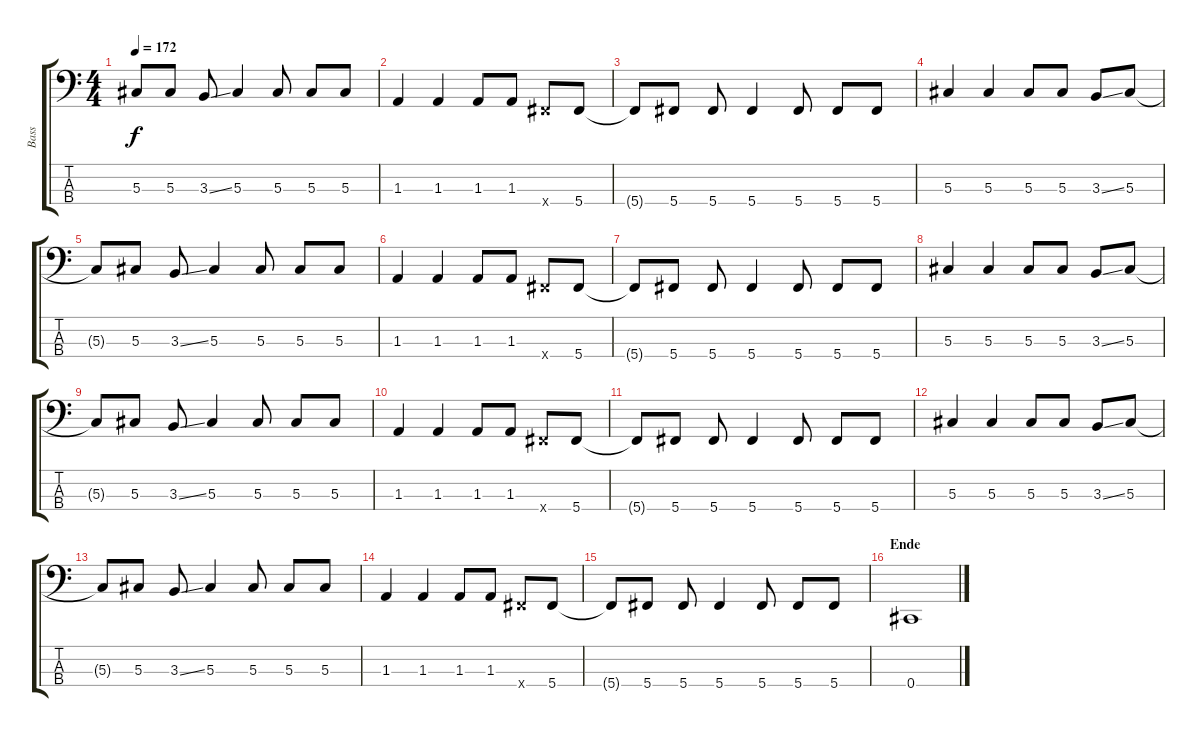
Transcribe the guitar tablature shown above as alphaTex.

\track ("Bass" "Bass") {instrument electricbasspick}
\staff {score tabs}
\tuning (Gb2 Db2 Ab1 Db1) {hide}
\ts (4 4)
\tempo 172
\clef f4
\ks c
5.3{t}.8{dy f} 5.3.8 3.3{ss}.8 5.3.4 5.3.8 5.3.8 5.3.8 |
1.3.4 1.3.4 1.3.8 1.3.8 5.4{x}.8 5.4.8 |
5.4{t}.8 5.4.8 5.4.8 5.4.4 5.4.8 5.4.8 5.4.8 |
5.3.4 5.3.4 5.3.8 5.3.8 3.3{ss}.8 5.3.8 |
5.3{t}.8 5.3.8 3.3{ss}.8 5.3.4 5.3.8 5.3.8 5.3.8 |
1.3.4 1.3.4 1.3.8 1.3.8 5.4{x}.8 5.4.8 |
5.4{t}.8 5.4.8 5.4.8 5.4.4 5.4.8 5.4.8 5.4.8 |
5.3.4 5.3.4 5.3.8 5.3.8 3.3{ss}.8 5.3.8 |
5.3{t}.8 5.3.8 3.3{ss}.8 5.3.4 5.3.8 5.3.8 5.3.8 |
1.3.4 1.3.4 1.3.8 1.3.8 5.4{x}.8 5.4.8 |
5.4{t}.8 5.4.8 5.4.8 5.4.4 5.4.8 5.4.8 5.4.8 |
5.3.4 5.3.4 5.3.8 5.3.8 3.3{ss}.8 5.3.8 |
5.3{t}.8 5.3.8 3.3{ss}.8 5.3.4 5.3.8 5.3.8 5.3.8 |
1.3.4 1.3.4 1.3.8 1.3.8 5.4{x}.8 5.4.8 |
5.4{t}.8 5.4.8 5.4.8 5.4.4 5.4.8 5.4.8 5.4.8 |
\section ("" "Ende")
0.4.1
